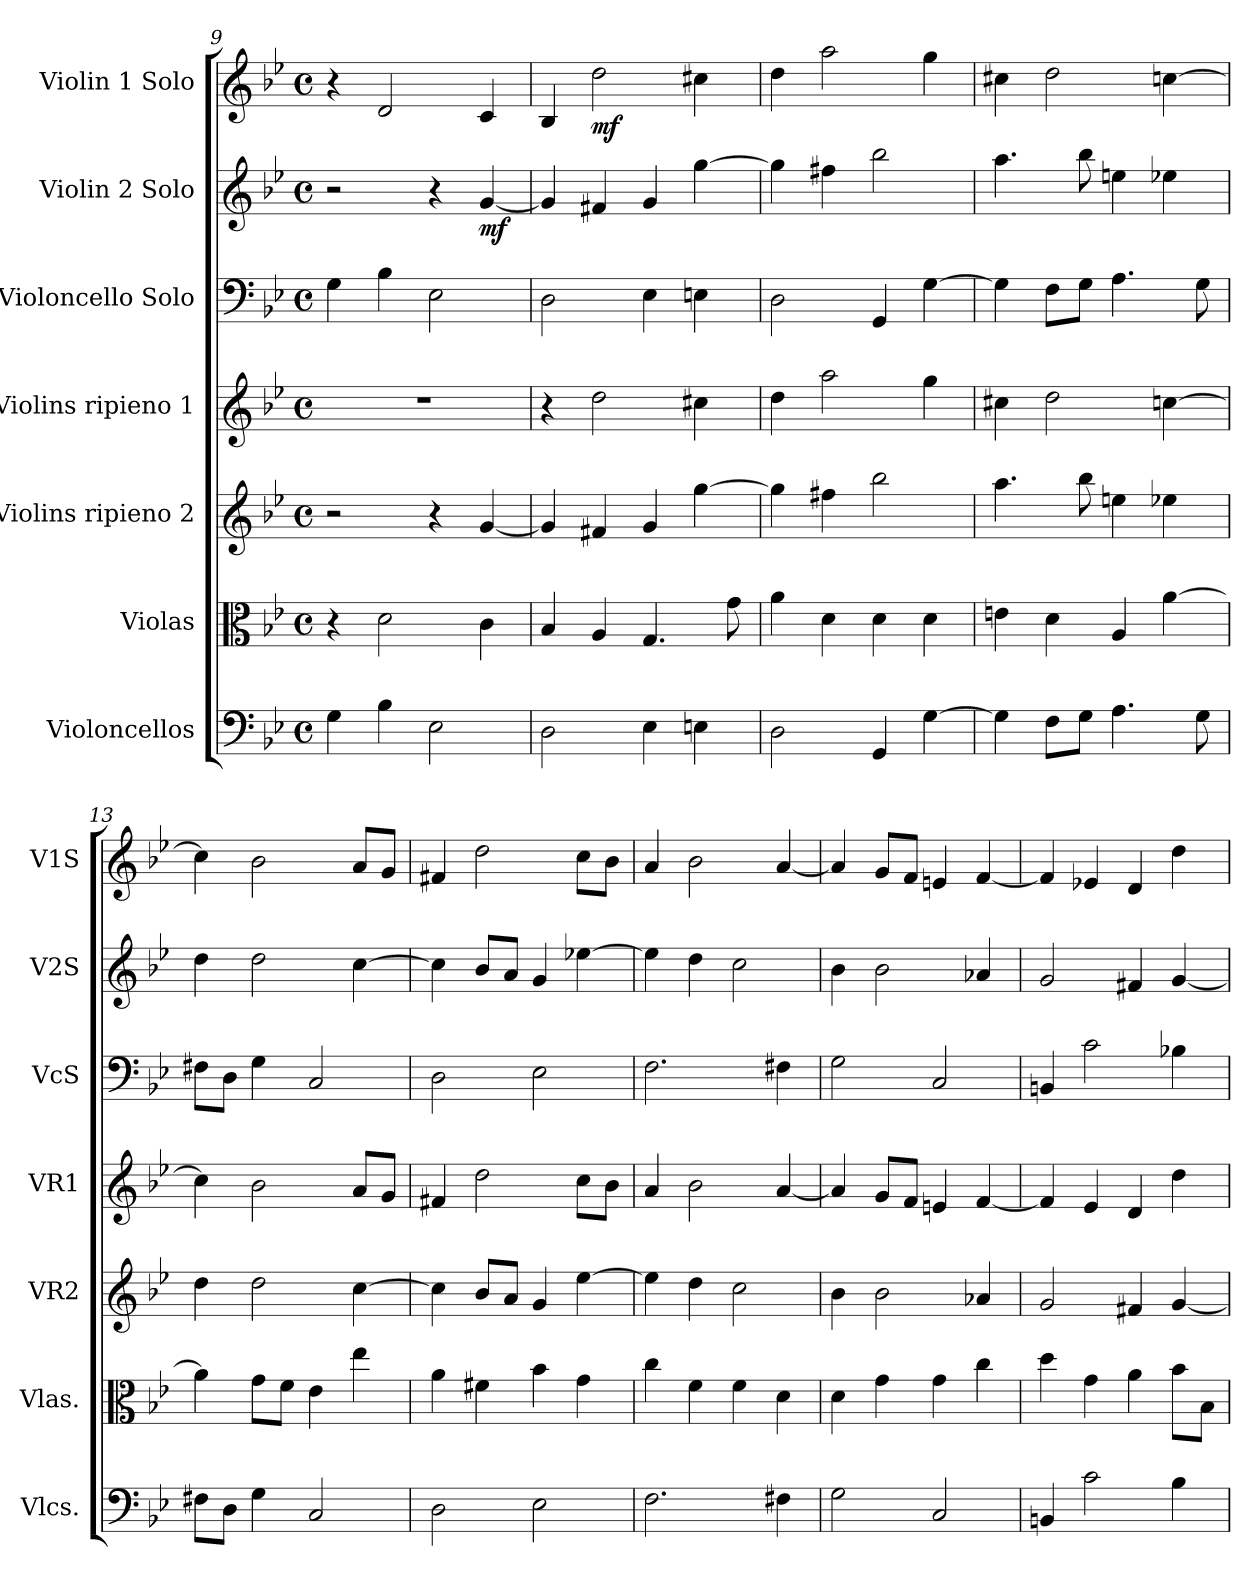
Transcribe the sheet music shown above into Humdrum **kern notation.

**kern	**kern	**kern	**kern	**kern	**kern	**dynam	**kern	**dynam
*part7	*part6	*part5	*part4	*part3	*part2	*part2	*part1	*part1
*staff7	*staff6	*staff5	*staff4	*staff3	*staff2	*staff2	*staff1	*staff1
*I"Violoncellos	*I"Violas	*I"Violins ripieno 2	*I"Violins ripieno 1	*I"Violoncello Solo	*I"Violin 2 Solo	*	*I"Violin 1 Solo	*
*I'Vlcs.	*I'Vlas.	*I'VR2	*I'VR1	*I'VcS	*I'V2S	*	*I'V1S	*
*clefF4	*clefC3	*clefG2	*clefG2	*clefF4	*clefG2	*	*clefG2	*
*k[b-e-]	*k[b-e-]	*k[b-e-]	*k[b-e-]	*k[b-e-]	*k[b-e-]	*	*k[b-e-]	*
*M4/4	*M4/4	*M4/4	*M4/4	*M4/4	*M4/4	*	*M4/4	*
*met(c)	*met(c)	*met(c)	*met(c)	*met(c)	*met(c)	*	*met(c)	*
=9	=9	=9	=9	=9	=9	=9	=9	=9
4G\	4r	2r	1r	4G\	2r	.	4r	.
4B-\	2d\	.	.	4B-\	.	.	2d/	.
2E-\	.	4r	.	2E-\	4r	.	.	.
!	!	!	!	!	!	!LO:DY:b	!	!
.	4c\	[4g/	.	.	[4g/	mf	4c/	.
=10	=10	=10	=10	=10	=10	=10	=10	=10
2D\	4B-/	4g/]	4r	2D\	4g/]	.	4B-/	.
!	!	!	!	!	!	!	!	!LO:DY:b
.	4A/	4f#X/	2dd\	.	4f#X/	.	2dd\	mf
4E-\	4.G/	4g/	.	4E-\	4g/	.	.	.
4En\	.	[4gg\	4cc#X\	4En\	[4gg\	.	4cc#X\	.
.	8g\	.	.	.	.	.	.	.
=11	=11	=11	=11	=11	=11	=11	=11	=11
2D\	4a\	4gg\]	4dd\	2D\	4gg\]	.	4dd\	.
.	4d\	4ff#X\	2aa\	.	4ff#X\	.	2aa\	.
4GG/	4d\	2bb-\	.	4GG/	2bb-\	.	.	.
[4G\	4d\	.	4gg\	[4G\	.	.	4gg\	.
=12	=12	=12	=12	=12	=12	=12	=12	=12
4G\]	4en\	4.aa\	4cc#X\	4G\]	4.aa\	.	4cc#X\	.
8F\L	4d\	.	2dd\	8F\L	.	.	2dd\	.
8G\J	.	8bb-\	.	8G\J	8bb-\	.	.	.
4.A\	4A/	4een\	.	4.A\	4een\	.	.	.
.	[4a\	4ee-X\	[4ccn\	.	4ee-X\	.	[4ccn\	.
8G\	.	.	.	8G\	.	.	.	.
=13	=13	=13	=13	=13	=13	=13	=13	=13
8F#X\L	4a\]	4dd\	4cc\]	8F#X\L	4dd\	.	4cc\]	.
8D\J	.	.	.	8D\J	.	.	.	.
4G\	8g\L	2dd\	2b-\	4G\	2dd\	.	2b-\	.
.	8f\J	.	.	.	.	.	.	.
2C/	4e-\	.	.	2C/	.	.	.	.
.	4ee-\	[4cc\	8a/L	.	[4cc\	.	8a/L	.
.	.	.	8g/J	.	.	.	8g/J	.
!!LO:PB:g=z
=14	=14	=14	=14	=14	=14	=14	=14	=14
2D\	4a\	4cc\]	4f#X/	2D\	4cc\]	.	4f#X/	.
.	4f#X\	8b-/L	2dd\	.	8b-/L	.	2dd\	.
.	.	8a/J	.	.	8a/J	.	.	.
2E-\	4b-\	4g/	.	2E-\	4g/	.	.	.
.	4g\	[4ee-\	8cc\L	.	[4ee-X\	.	8cc\L	.
.	.	.	8b-\J	.	.	.	8b-\J	.
=15	=15	=15	=15	=15	=15	=15	=15	=15
2.F\	4cc\	4ee-\]	4a/	2.F\	4ee-\]	.	4a/	.
.	4f\	4dd\	2b-\	.	4dd\	.	2b-\	.
.	4f\	2cc\	.	.	2cc\	.	.	.
4F#X\	4d\	.	[4a/	4F#X\	.	.	[4a/	.
=16	=16	=16	=16	=16	=16	=16	=16	=16
2G\	4d\	4b-\	4a/]	2G\	4b-\	.	4a/]	.
.	4g\	2b-\	8g/L	.	2b-\	.	8g/L	.
.	.	.	8f/J	.	.	.	8f/J	.
2C/	4g\	.	4en/	2C/	.	.	4en/	.
.	4cc\	4a-X/	[4f/	.	4a-X/	.	[4f/	.
=17	=17	=17	=17	=17	=17	=17	=17	=17
4BBn/	4dd\	2g/	4f/]	4BBn/	2g/	.	4f/]	.
2c\	4g\	.	4e-/	2c\	.	.	4e-X/	.
.	4a\	4f#X/	4d/	.	4f#X/	.	4d/	.
4B-\	8b-\L	[4g/	4dd\	4B-X\	[4g/	.	4dd\	.
.	8B-\J	.	.	.	.	.	.	.
=	=	=	=	=	=	=	=	=
*-	*-	*-	*-	*-	*-	*-	*-	*-
